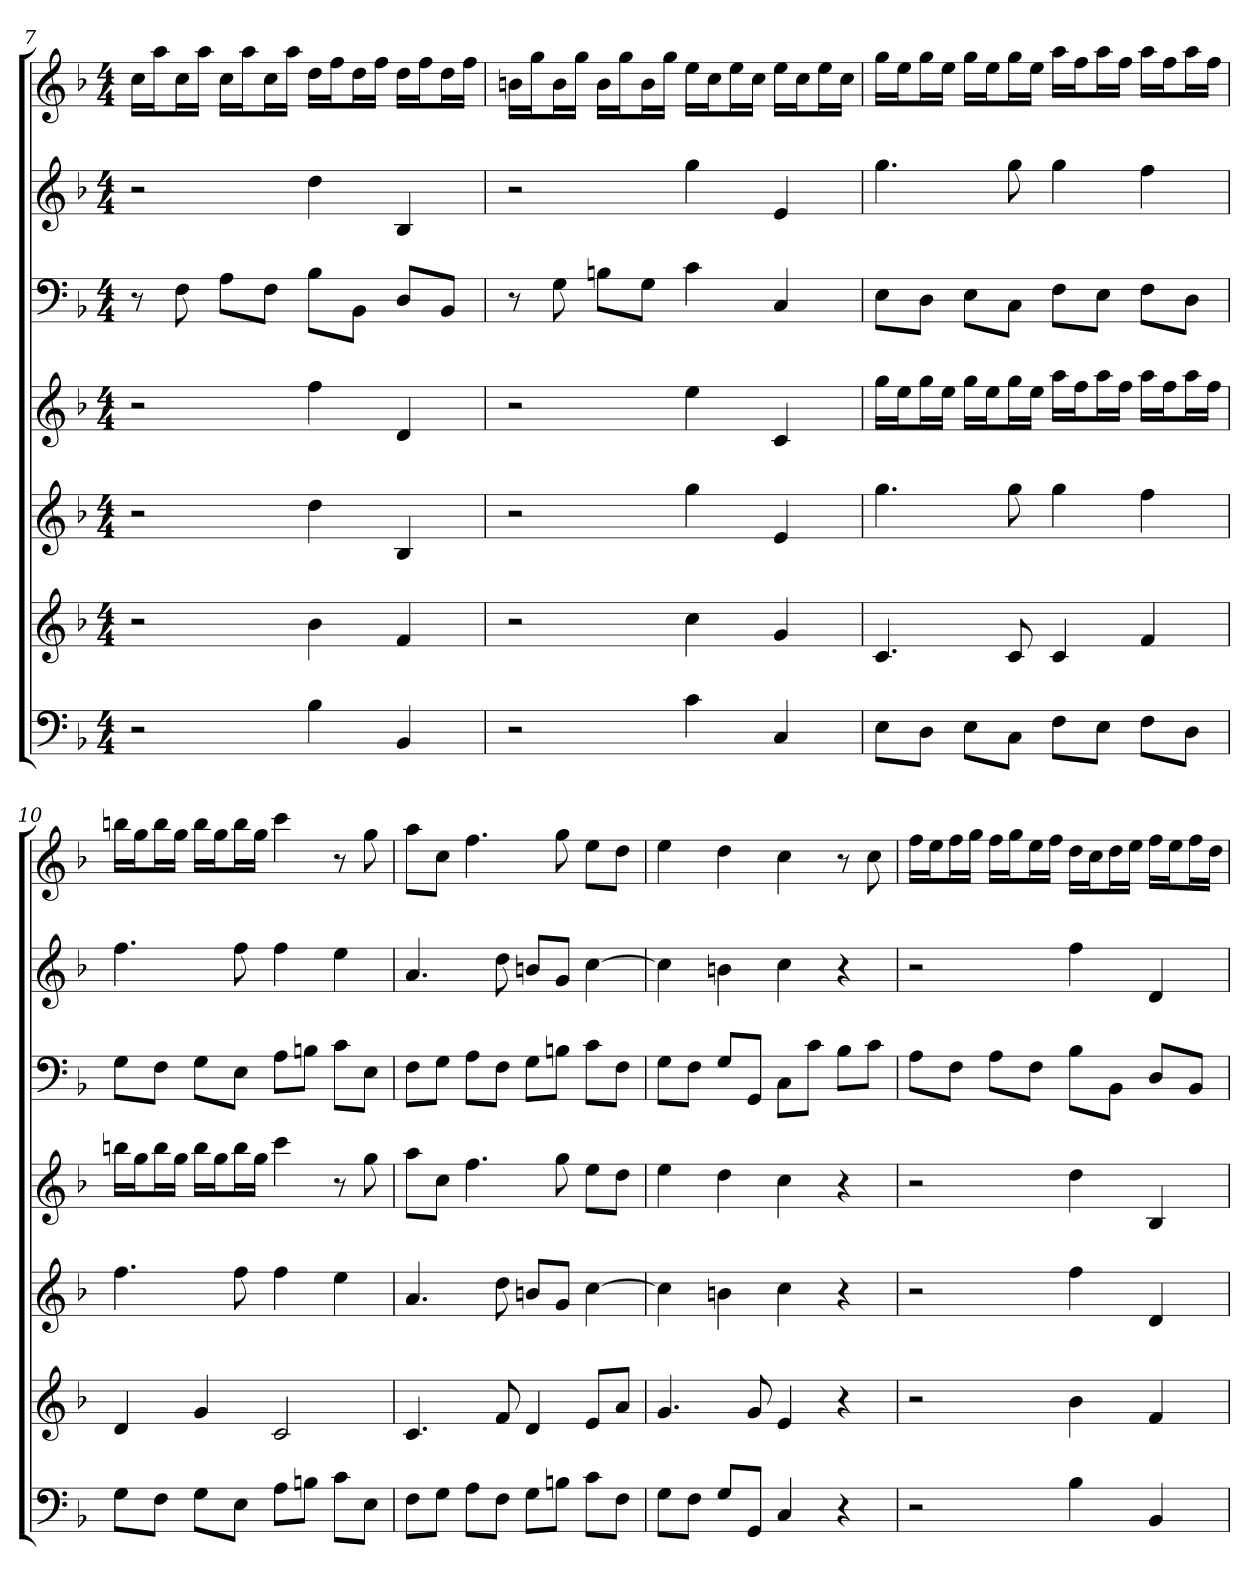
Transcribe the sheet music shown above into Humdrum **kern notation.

**kern	**kern	**kern	**kern	**kern	**kern	**kern
*part7	*part6	*part5	*part4	*part3	*part2	*part1
*staff7	*staff6	*staff5	*staff4	*staff3	*staff2	*staff1
*k[b-]	*k[b-]	*k[b-]	*k[b-]	*k[b-]	*k[b-]	*k[b-]
*F:	*F:	*F:	*F:	*F:	*F:	*F:
*M4/4	*M4/4	*M4/4	*M4/4	*M4/4	*M4/4	*M4/4
=7	=7	=7	=7	=7	=7	=7
2r	2r	2r	2r	8r	2r	16ccLL
.	.	.	.	.	.	16aaJ
.	.	.	.	8F	.	16ccL
.	.	.	.	.	.	16aaJJ
.	.	.	.	8AL	.	16ccLL
.	.	.	.	.	.	16aaJ
.	.	.	.	8FJ	.	16ccL
.	.	.	.	.	.	16aaJJ
4B-	4b-	4dd	4ff	8B-L	4dd	16ddLL
.	.	.	.	.	.	16ffJ
.	.	.	.	8BB-J	.	16ddL
.	.	.	.	.	.	16ffJJ
4BB-	4f	4B-	4d	8DL	4B-	16ddLL
.	.	.	.	.	.	16ffJ
.	.	.	.	8BB-J	.	16ddL
.	.	.	.	.	.	16ffJJ
=8	=8	=8	=8	=8	=8	=8
2r	2r	2r	2r	8r	2r	16bnLL
.	.	.	.	.	.	16ggJ
.	.	.	.	8G	.	16bL
.	.	.	.	.	.	16ggJJ
.	.	.	.	8BnL	.	16bLL
.	.	.	.	.	.	16ggJ
.	.	.	.	8GJ	.	16bL
.	.	.	.	.	.	16ggJJ
4c	4cc	4gg	4ee	4c	4gg	16eeLL
.	.	.	.	.	.	16ccJ
.	.	.	.	.	.	16eeL
.	.	.	.	.	.	16ccJJ
4C	4g	4e	4c	4C	4e	16eeLL
.	.	.	.	.	.	16ccJ
.	.	.	.	.	.	16eeL
.	.	.	.	.	.	16ccJJ
=9	=9	=9	=9	=9	=9	=9
8EL	4.c	4.gg	16ggLL	8EL	4.gg	16ggLL
.	.	.	16eeJ	.	.	16eeJ
8DJ	.	.	16ggL	8DJ	.	16ggL
.	.	.	16eeJJ	.	.	16eeJJ
8EL	.	.	16ggLL	8EL	.	16ggLL
.	.	.	16eeJ	.	.	16eeJ
8CJ	8c	8gg	16ggL	8CJ	8gg	16ggL
.	.	.	16eeJJ	.	.	16eeJJ
8FL	4c	4gg	16aaLL	8FL	4gg	16aaLL
.	.	.	16ffJ	.	.	16ffJ
8EJ	.	.	16aaL	8EJ	.	16aaL
.	.	.	16ffJJ	.	.	16ffJJ
8FL	4f	4ff	16aaLL	8FL	4ff	16aaLL
.	.	.	16ffJ	.	.	16ffJ
8DJ	.	.	16aaL	8DJ	.	16aaL
.	.	.	16ffJJ	.	.	16ffJJ
=10	=10	=10	=10	=10	=10	=10
8GL	4d	4.ff	16bbnLL	8GL	4.ff	16bbnLL
.	.	.	16ggJ	.	.	16ggJ
8FJ	.	.	16bbL	8FJ	.	16bbL
.	.	.	16ggJJ	.	.	16ggJJ
8GL	4g	.	16bbLL	8GL	.	16bbLL
.	.	.	16ggJ	.	.	16ggJ
8EJ	.	8ff	16bbL	8EJ	8ff	16bbL
.	.	.	16ggJJ	.	.	16ggJJ
8AL	2c	4ff	4ccc	8AL	4ff	4ccc
8BnJ	.	.	.	8BnJ	.	.
8cL	.	4ee	8r	8cL	4ee	8r
8EJ	.	.	8gg	8EJ	.	8gg
=11	=11	=11	=11	=11	=11	=11
8FL	4.c	4.a	8aaL	8FL	4.a	8aaL
8GJ	.	.	8ccJ	8GJ	.	8ccJ
8AL	.	.	4.ff	8AL	.	4.ff
8FJ	8f	8dd	.	8FJ	8dd	.
8GL	4d	8bnL	.	8GL	8bnL	.
8BnJ	.	8gJ	8gg	8BnJ	8gJ	8gg
8cL	8eL	[4cc	8eeL	8cL	[4cc	8eeL
8FJ	8aJ	.	8ddJ	8FJ	.	8ddJ
=12	=12	=12	=12	=12	=12	=12
8GL	4.g	4cc]	4ee	8GL	4cc]	4ee
8FJ	.	.	.	8FJ	.	.
8GL	.	4bn	4dd	8GL	4bn	4dd
8GGJ	8g	.	.	8GGJ	.	.
4C	4e	4cc	4cc	8CL	4cc	4cc
.	.	.	.	8cJ	.	.
4r	4r	4r	4r	8B-L	4r	8r
.	.	.	.	8cJ	.	8cc
=13	=13	=13	=13	=13	=13	=13
2r	2r	2r	2r	8AL	2r	16ffLL
.	.	.	.	.	.	16eeJ
.	.	.	.	8FJ	.	16ffL
.	.	.	.	.	.	16ggJJ
.	.	.	.	8AL	.	16ffLL
.	.	.	.	.	.	16ggJ
.	.	.	.	8FJ	.	16eeL
.	.	.	.	.	.	16ffJJ
4B-	4b-	4ff	4dd	8B-L	4ff	16ddLL
.	.	.	.	.	.	16ccJ
.	.	.	.	8BB-J	.	16ddL
.	.	.	.	.	.	16eeJJ
4BB-	4f	4d	4B-	8DL	4d	16ffLL
.	.	.	.	.	.	16eeJ
.	.	.	.	8BB-J	.	16ffL
.	.	.	.	.	.	16ddJJ
=	=	=	=	=	=	=
*-	*-	*-	*-	*-	*-	*-
